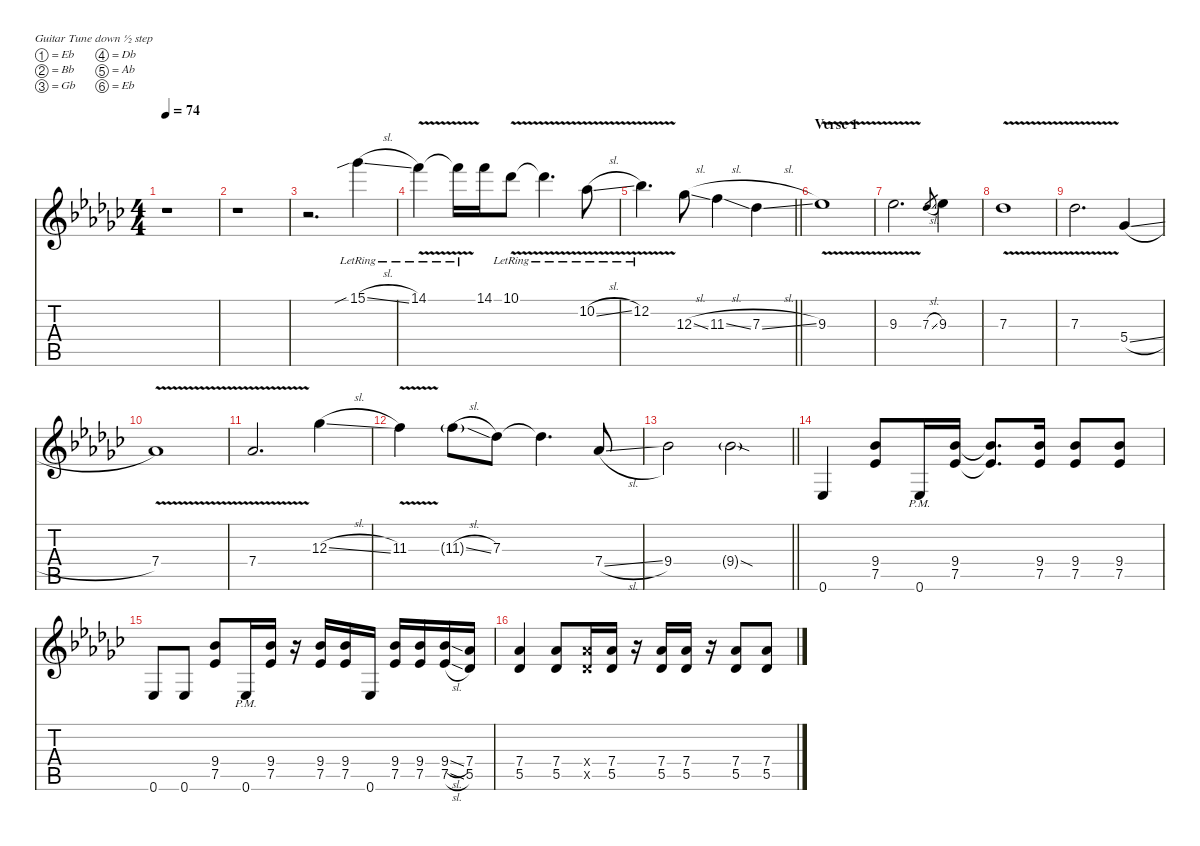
\defaultSystemsLayout 4
\hideDynamics
\bracketExtendMode nobrackets
\singleTrackTrackNamePolicy hidden
\multiTrackTrackNamePolicy hidden
\firstSystemTrackNameMode fullname
\firstSystemTrackNameOrientation horizontal
\otherSystemsTrackNameOrientation horizontal
\track ("Lead, Gtr.2, Hammett " "dist.guit.") {defaultSystemsLayout 4 instrument distortionguitar}
\staff {score tabs}
\tuning (Eb4 Bb3 Gb3 Db3 Ab2 Eb2)
\ts (4 4)
\beaming (8 2 2 2 2)
\tempo 74
\clef g2
\ks ebminor
r.1{dy f instrument distortionguitar beam Down} |
r.1{beam Down} |
r.2{d beam Down} 15.1{sib sl lr acc b}.4{beam Down} |
14.1{v lr acc forcenatural}.4{beam Down} 14.1{v lr t acc forcenatural}.16{beam Down} 14.1{acc forcenatural}.16{beam Down} 10.1{v lr acc b}.8{beam Down} 10.1{v lr t acc b}.4{d beam Down} 10.2{v sl lr acc b}.8{beam Down} |
\barLineRight lightlight
12.2{v lr acc b}.4{d beam Down} 12.3{sl acc b}.8{beam Down} 11.3{sl acc forcenatural}.4{beam Down} 7.3{sl acc b}.4{beam Down} |
\section ("" "Verse 1")
9.3{v acc b}.1{beam Down} |
9.3{v acc b}.2{d beam Down} 7.3{sl acc b}.8{gr dy mf beam Up} 9.3{acc b}.4{dy f beam Down} |
7.3{v acc b}.1{beam Down} |
7.3{v acc b}.2{d dy fff beam Down} 5.4{sl acc b}.4{beam Up} |
7.4{v acc b}.1{beam Up} |
7.4{v acc b}.2{d beam Up} 12.3{sl acc b}.4{beam Down} |
11.3{v acc forcenatural}.4{beam Down} 11.3{sl g acc forcenatural}.8{dy ff beam Down} 7.3{acc b}.8{dy fff beam Down} 7.3{t acc b}.4{d dy f beam Down} 7.4{sl acc b}.8{dy fff beam Up} |
\barLineRight lightlight
9.4{acc b}.2{beam Down} 9.4{sod g acc b}.2{dy ff beam Down} |
0.6{acc b}.4{dy fff beam Up} (9.4{acc b} 7.5{acc b}).8{beam Up} 0.6{pm acc b}.16{beam Up} (9.4{acc b} 7.5{acc b}).16{beam Up} (9.4{t acc b} 7.5{t acc b}).8{d dy f beam Up} (9.4{acc b} 7.5{acc b}).16{dy fff beam Up} (9.4{acc b} 7.5{acc b}).8{beam Up} (9.4{acc b} 7.5{acc b}).8{beam Up} |
0.6{acc b}.8{beam Up} 0.6{acc b}.8{beam Up} (9.4{acc b} 7.5{acc b}).8{beam Up} 0.6{pm acc b}.16{beam Up} (9.4{acc b} 7.5{acc b}).16{beam Up} r.16{beam Up} (9.4{acc b} 7.5{acc b}).16{beam Up} (9.4{acc b} 7.5{acc b}).16{beam Up} 0.6{acc b}.16{beam Up} (9.4{acc b} 7.5{acc b}).16{beam Up} (9.4{acc b} 7.5{acc b}).16{beam Up} (9.4{sl acc b} 7.5{sl acc b}).16{beam Up} (7.4{acc b} 5.5{acc b}).16{beam Up} |
(7.4{acc b} 5.5{acc b}).4{beam Up} (7.4{acc b} 5.5{acc b}).8{beam Up} (7.4{x acc b} 5.5{x acc b}).16{beam Up} (7.4{acc b} 5.5{acc b}).16{beam Up} r.16{beam Up} (7.4{acc b} 5.5{acc b}).16{beam Up} (7.4{acc b} 5.5{acc b}).16{beam Up} r.16{beam Up} (7.4{acc b} 5.5{acc b}).8{beam Up} (7.4{acc b} 5.5{acc b}).8{beam Up}
